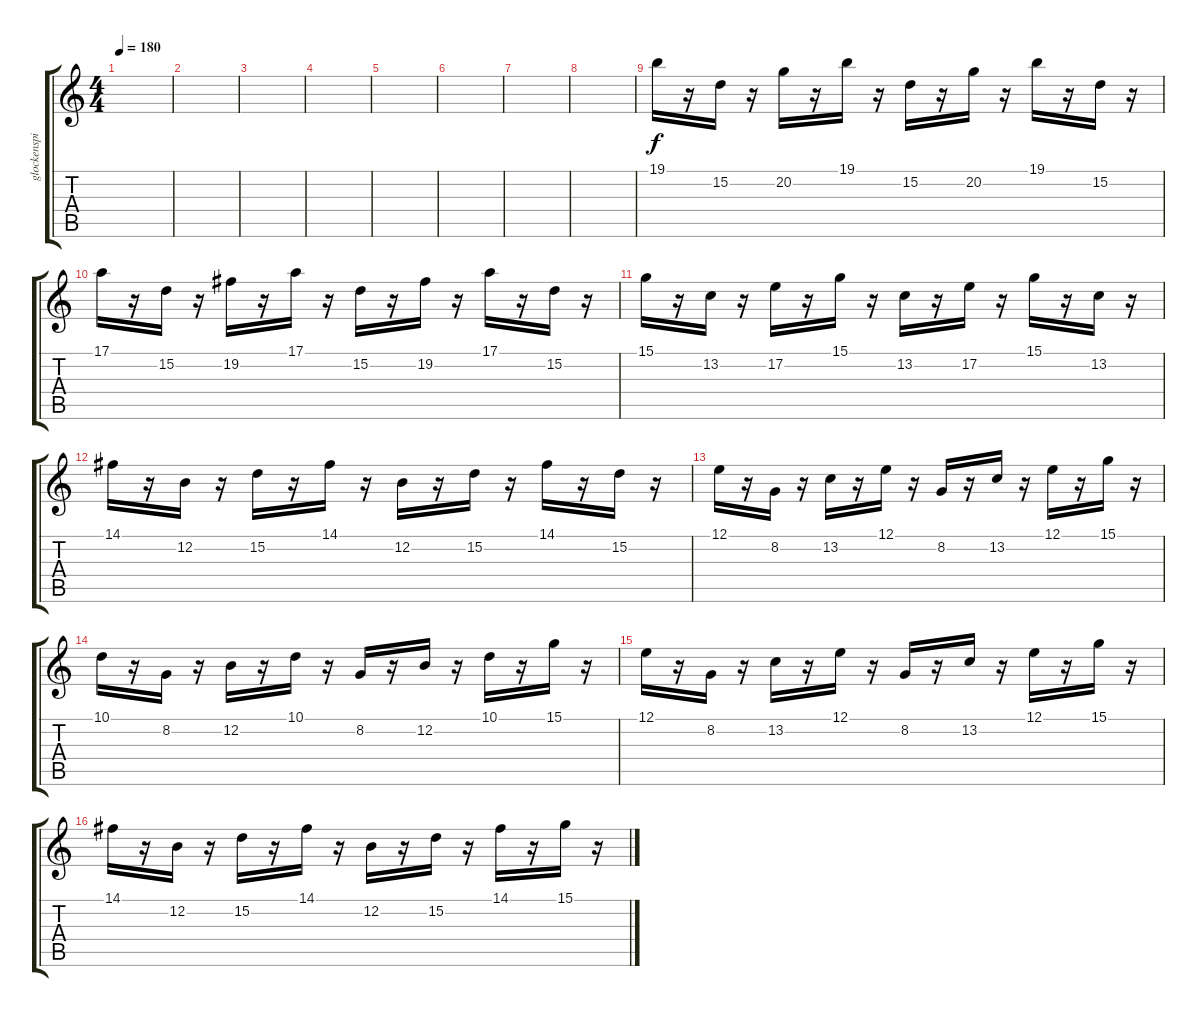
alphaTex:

\track ("glockenspiel" "glockenspi") {instrument glockenspiel}
\staff {score tabs}
\tuning (E4 B3 G3 D3 A2 E2) {hide}
\ts (4 4)
\tempo 180
\clef g2
\ks c
|
|
|
|
|
|
|
|
19.1.16 r.16 15.2.16 r.16 20.2.16 r.16 19.1.16 r.16 15.2.16 r.16 20.2.16 r.16 19.1.16 r.16 15.2.16 r.16 |
17.1.16 r.16 15.2.16 r.16 19.2.16 r.16 17.1.16 r.16 15.2.16 r.16 19.2.16 r.16 17.1.16 r.16 15.2.16 r.16 |
15.1.16 r.16 13.2.16 r.16 17.2.16 r.16 15.1.16 r.16 13.2.16 r.16 17.2.16 r.16 15.1.16 r.16 13.2.16 r.16 |
14.1.16 r.16 12.2.16 r.16 15.2.16 r.16 14.1.16 r.16 12.2.16 r.16 15.2.16 r.16 14.1.16 r.16 15.2.16 r.16 |
12.1.16 r.16 8.2.16 r.16 13.2.16 r.16 12.1.16 r.16 8.2.16 r.16 13.2.16 r.16 12.1.16 r.16 15.1.16 r.16 |
10.1.16 r.16 8.2.16 r.16 12.2.16 r.16 10.1.16 r.16 8.2.16 r.16 12.2.16 r.16 10.1.16 r.16 15.1.16 r.16 |
12.1.16 r.16 8.2.16 r.16 13.2.16 r.16 12.1.16 r.16 8.2.16 r.16 13.2.16 r.16 12.1.16 r.16 15.1.16 r.16 |
14.1.16 r.16 12.2.16 r.16 15.2.16 r.16 14.1.16 r.16 12.2.16 r.16 15.2.16 r.16 14.1.16 r.16 15.1.16 r.16
